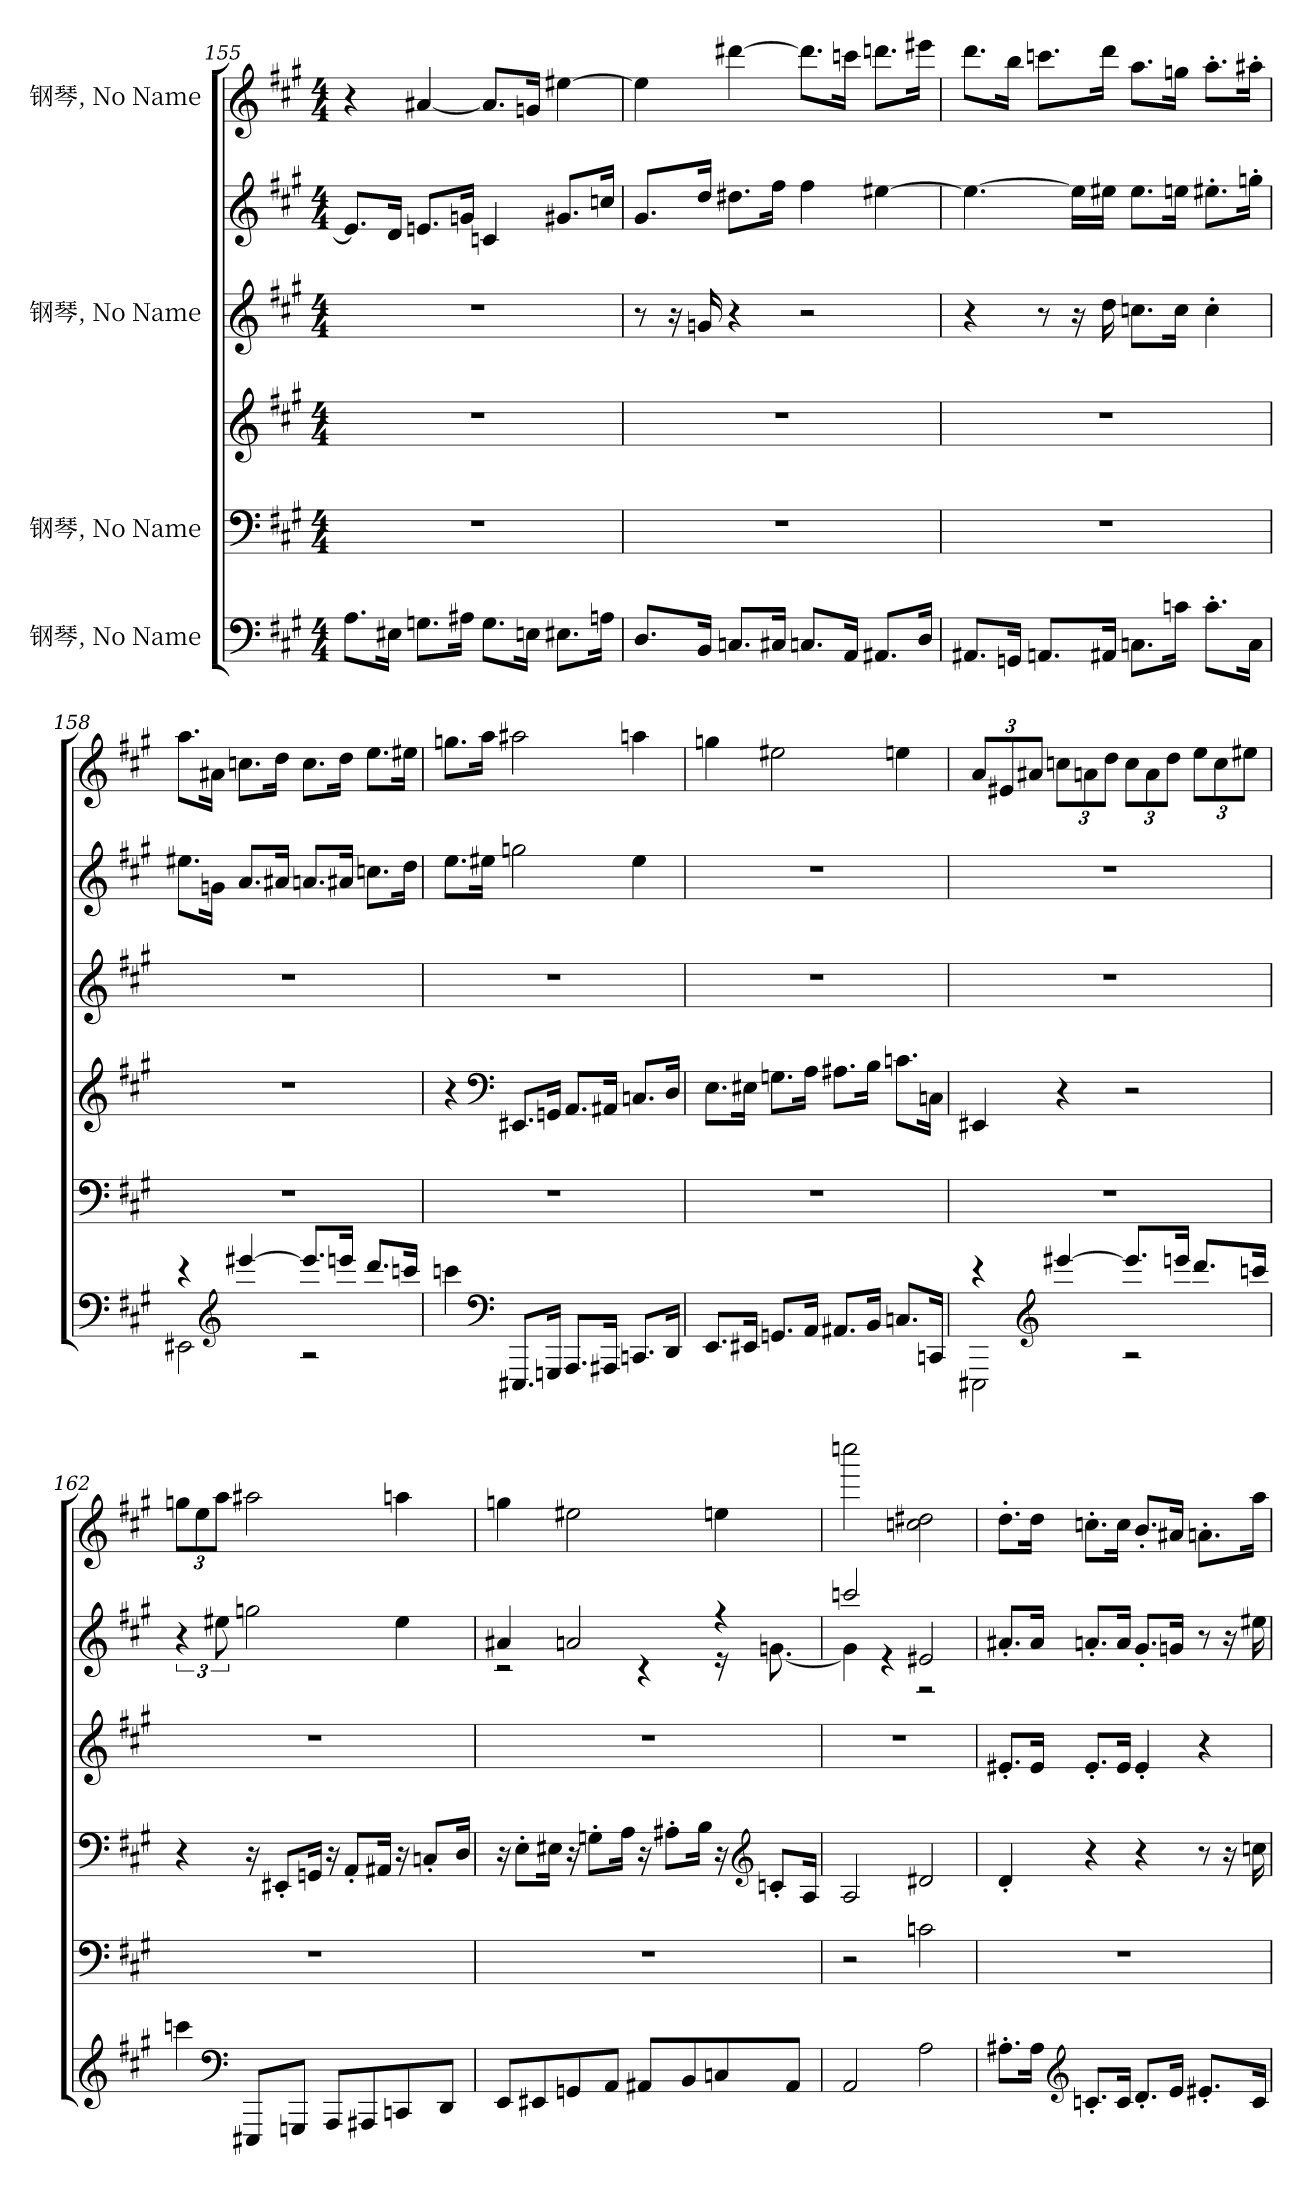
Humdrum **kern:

**kern	**kern	**kern	**kern	**kern	**kern
*part4	*part3	*part3	*part2	*part2	*part1
*staff6	*staff5	*staff4	*staff3	*staff2	*staff1
*I"钢琴, No Name	*I"钢琴, No Name	*	*I"钢琴, No Name	*	*I"钢琴, No Name
*clefF4	*clefF4	*clefG2	*clefG2	*clefG2	*clefG2
*k[f#c#g#]	*k[f#c#g#]	*k[f#c#g#]	*k[f#c#g#]	*k[f#c#g#]	*k[f#c#g#]
*M4/4	*M4/4	*M4/4	*M4/4	*M4/4	*M4/4
=155	=155	=155	=155	=155	=155
8.A\L	1r	1r	1r	8.e#/L]	4r
16E#X\Jk	.	.	.	16d/Jk	.
*	*	*	*	*	*MM152
8.Gn\L	.	.	.	8.en/L	[4a#X/
16A#X\Jk	.	.	.	16gn/Jk	.
8.G\L	.	.	.	4cn/	8.a#/L]
16En\Jk	.	.	.	.	16gn/Jk
8.E#X\L	.	.	.	8.g#X/L	[4ee#X\
16An\Jk	.	.	.	16ccn/Jk	.
!!LO:PB:g=z
=156	=156	=156	=156	=156	=156
*	*	*	*	*	*MM152
8.D/L	1r	1r	8r	8.g#/L	4ee#\]
.	.	.	16r	.	.
16BB/Jk	.	.	16gn/	16dd/Jk	.
*	*	*	*	*	*MM152
8.Cn/L	.	.	4r	8.dd#X\L	[4ddd#X\
16C#X/Jk	.	.	.	16ff#\Jk	.
8.Cn/L	.	.	2r	4ff#\	8.ddd#\L]
16AA/Jk	.	.	.	.	16cccn\Jk
8.AA#X/L	.	.	.	[4ee#X\	8.dddn\L
16D/Jk	.	.	.	.	16eee#X\Jk
=157	=157	=157	=157	=157	=157
*	*	*	*	*	*MM152
8.AA#X/L	1r	1r	4r	4.ee#\_	8.ddd\L
16GGn/Jk	.	.	.	.	16bb\Jk
8.AAn/L	.	.	8r	.	8.cccn\L
.	.	.	16r	16ee#\LL]	.
16AA#X/Jk	.	.	16dd\	16ee#X\JJ	16ddd\Jk
8.Cn\L	.	.	8.ccn\L	8.ee#\L	8.aa\L
16cn\Jk	.	.	16cc\Jk	16een\Jk	16ggn\Jk
8.c'\L	.	.	4cc'\	8.ee#X'\L	8.aa'\L
*	*	*	*	*	*MM147
16C\Jk	.	.	.	16ggn'\Jk	16aa#X'\Jk
!!LO:LB:g=z
=158	=158	=158	=158	=158	=158
*^	*	*	*	*	*
4r	2EE#X\	1r	1r	1r	8.ee#X\L	8.aa\L
.	.	.	.	.	16gn\Jk	16a#X\Jk
*clefG2	*	*	*	*	*	*
[4eee#X/	.	.	.	.	8.a/L	8.ccn\L
.	.	.	.	.	16a#X/Jk	16dd\Jk
8.eee#/L]	2r	.	.	.	8.an/L	8.cc\L
16eeen/Jk	.	.	.	.	16a#X/Jk	16dd\Jk
8.ddd/L	.	.	.	.	8.ccn\L	8.ee\L
16cccn/Jk	.	.	.	.	16dd\Jk	16ee#X\Jk
*v	*v	*	*	*	*	*
=159	=159	=159	=159	=159	=159
4cccn\	1r	4r	1r	8.ee\L	8.ggn\L
.	.	.	.	16ee#X\Jk	16aa\Jk
*clefF4	*	*clefF4	*	*	*
8.EEE#X/L	.	8.EE#X/L	.	2ggn\	2aa#X\
16GGGn/Jk	.	16GGn/Jk	.	.	.
8.AAA/L	.	8.AA/L	.	.	.
16AAA#X/Jk	.	16AA#X/Jk	.	.	.
8.CCn/L	.	8.Cn/L	.	4ee#\	4aan\
16DD/Jk	.	16D/Jk	.	.	.
!!LO:PB:g=z
=160	=160	=160	=160	=160	=160
8.EE/L	1r	8.E\L	1r	1r	4ggn\
16EE#X/Jk	.	16E#X\Jk	.	.	.
8.GGn/L	.	8.Gn\L	.	.	2ee#X\
16AA/Jk	.	16A\Jk	.	.	.
8.AA#X/L	.	8.A#X\L	.	.	.
16BB/Jk	.	16B\Jk	.	.	.
8.Cn/L	.	8.cn\L	.	.	4een\
16CCn/Jk	.	16Cn\Jk	.	.	.
=161	=161	=161	=161	=161	=161
*^	*	*	*	*	*
*	*	*	*	*	*	*Xbrackettup
4r	2EEE#X\	1r	4EE#X/	1r	1r	12a/L
.	.	.	.	.	.	12e#X/
.	.	.	.	.	.	12a#X/J
*clefG2	*	*	*	*	*	*
[4eee#X/	.	.	4r	.	.	12ccn\L
.	.	.	.	.	.	12an\
.	.	.	.	.	.	12dd\J
8.eee#/L]	2r	.	2r	.	.	12cc\L
.	.	.	.	.	.	12a\
.	.	.	.	.	.	12dd\J
16eeen/Jk	.	.	.	.	.	.
8.ddd/L	.	.	.	.	.	12ee\L
.	.	.	.	.	.	12cc\
.	.	.	.	.	.	12ee#X\J
16cccn/Jk	.	.	.	.	.	.
*v	*v	*	*	*	*	*
!!LO:LB:g=z
=162	=162	=162	=162	=162	=162
4cccn\	1r	4r	1r	6r	12ggn\L
.	.	.	.	.	12ee\
.	.	.	.	12ee#X\	12aa\J
*clefF4	*	*	*	*	*
8EEE#X/L	.	16r	.	2ggn\	2aa#X\
.	.	8EE#X'/L	.	.	.
8GGGn/J	.	.	.	.	.
.	.	16GGn/Jk	.	.	.
8AAA/L	.	16r	.	.	.
.	.	8AA'/L	.	.	.
8AAA#X/	.	.	.	.	.
.	.	16AA#X/Jk	.	.	.
8CCn/	.	16r	.	4ee#\	4aan\
.	.	8Cn'/L	.	.	.
8DD/J	.	.	.	.	.
.	.	16D/Jk	.	.	.
=163	=163	=163	=163	=163	=163
*	*	*	*	*	*MM152
*	*	*	*	*^	*
8EE/L	1r	16r	1r	4a#X/	2r	4ggn\
.	.	8E'\L	.	.	.	.
8EE#X/	.	.	.	.	.	.
.	.	16E#X\Jk	.	.	.	.
8GGn/	.	16r	.	2an/	.	2ee#X\
.	.	8Gn'\L	.	.	.	.
8AA/J	.	.	.	.	.	.
.	.	16A\Jk	.	.	.	.
8AA#X/L	.	16r	.	.	4r	.
.	.	8A#X'\L	.	.	.	.
8BB/	.	.	.	.	.	.
.	.	16B\Jk	.	.	.	.
8Cn/	.	16r	.	4r	16r	4een\
*	*	*clefG2	*	*	*	*
.	.	8cn'/L	.	.	[8.gn\	.
8AA#/J	.	.	.	.	.	.
.	.	16A#/Jk	.	.	.	.
=164	=164	=164	=164	=164	=164	=164
*	*	*	*	*	*	*MM141
2AA/	2r	2A/	1r	2cccn/	4g\]	2ccccn\
.	.	.	.	.	4r	.
*	*	*	*	*	*	*MM136
2A\	2cn\	2d#X/	.	2e#X/	2r	2ccn\ 2dd#X\
*	*	*	*	*v	*v	*
!!LO:PB:g=z
=165	=165	=165	=165	=165	=165
*	*	*	*	*	*MM152
8.A#X'\L	1r	4d'/	8.e#X'/L	8.a#X'/L	8.dd'\L
16A#\Jk	.	.	16e#/Jk	16a#/Jk	16dd\Jk
*clefG2	*	*	*	*	*
8.cn'/L	.	4r	8.e#'/L	8.an'/L	8.ccn'\L
16c/Jk	.	.	16e#/Jk	16a/Jk	16cc\Jk
8.d'/L	.	4r	4e#'/	8.g#'/L	8.b'/L
16e/Jk	.	.	.	16gn/Jk	16a#X/Jk
8.e#X'/L	.	8r	4r	8r	8.an'\L
.	.	16r	.	16r	.
16c/Jk	.	16ccn\	.	16ee#X\	16aa\Jk
=	=	=	=	=	=
*-	*-	*-	*-	*-	*-
